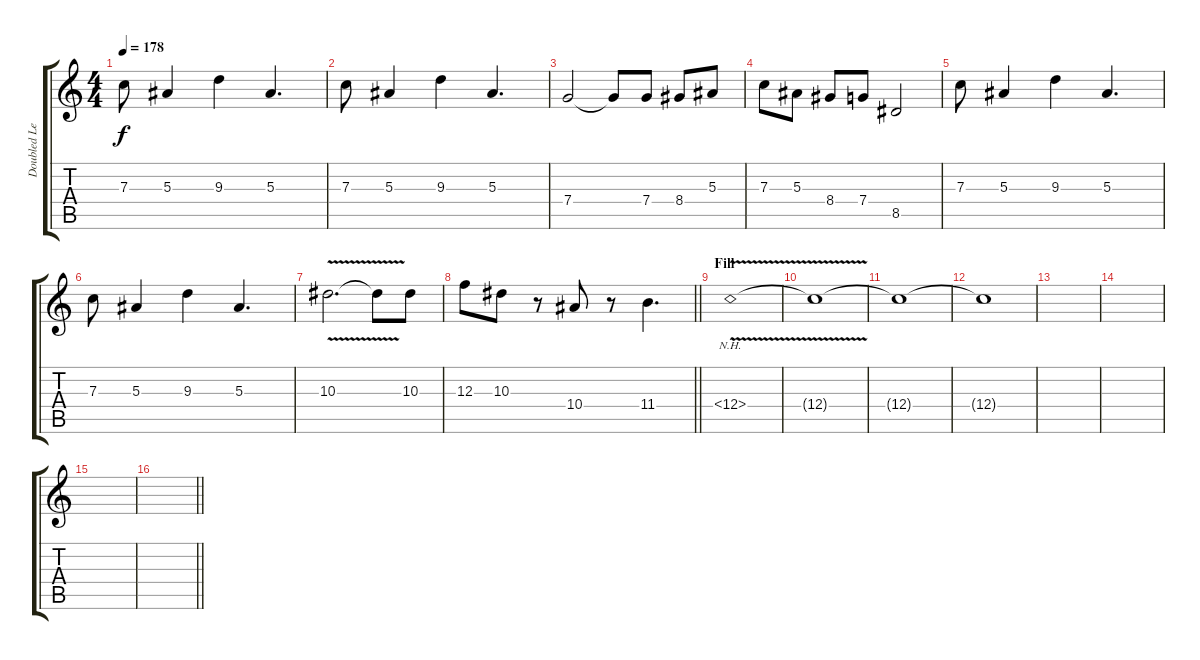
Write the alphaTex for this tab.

\track ("Doubled Lead" "Doubled Le") {instrument overdrivenguitar}
\staff {score tabs}
\tuning (D4 A3 F3 C3 G2 D2) {hide}
\ts (4 4)
\tempo 178
\clef g2
\ks c
7.3.8{dy f} 5.3.4 9.3.4 5.3.4{d} |
7.3.8 5.3.4 9.3.4 5.3.4{d} |
7.4.2 7.4{t}.8 7.4.8 8.4.8 5.3.8 |
7.3.8 5.3.8 8.4.8 7.4.8 8.5.2 |
7.3.8 5.3.4 9.3.4 5.3.4{d} |
7.3.8 5.3.4 9.3.4 5.3.4{d} |
10.3{v}.2{d} 10.3{t}.8 10.3.8 |
\barLineRight lightlight
12.3.8 10.3.8 r.8 10.4.8 r.8 11.4.4{d} |
\section ("" "Fill")
12.4{nh v}.1 |
12.4{t}.1 |
12.4{t}.1 |
12.4{t}.1 |
|
|
|
\barLineRight lightlight
